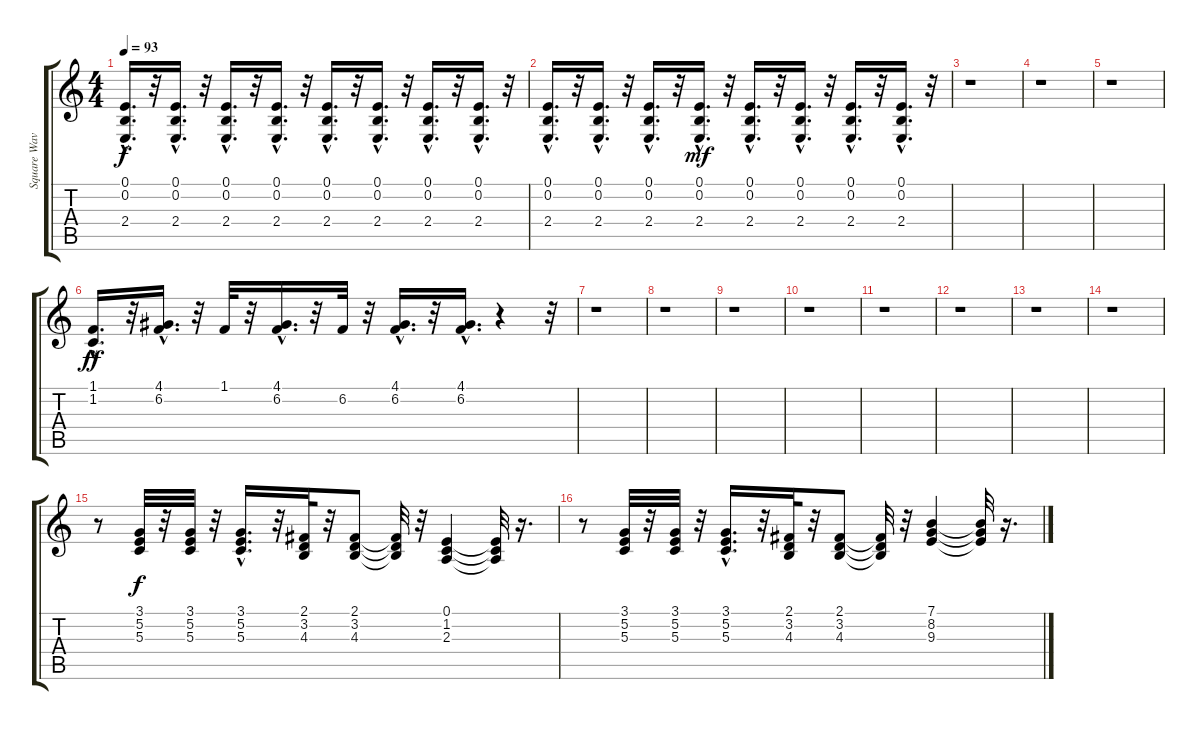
\track ("Square Wave" "Square Wav") {instrument lead1square}
\staff {score tabs}
\tuning (E4 B3 G3 D3 A2 E2) {hide}
\ts (4 4)
\tempo 93
\clef g2
\ks c
(0.1{hac} 0.2{hac} 2.4{hac}).16{d dy f} r.32 (0.1{hac} 0.2{hac} 2.4{hac}).16{d} r.32 (0.1{hac} 0.2{hac} 2.4{hac}).16{d} r.32 (0.1{hac} 0.2{hac} 2.4{hac}).16{d} r.32 (0.1{hac} 0.2{hac} 2.4{hac}).16{d} r.32 (0.1{hac} 0.2{hac} 2.4{hac}).16{d} r.32 (0.1{hac} 0.2{hac} 2.4{hac}).16{d} r.32 (0.1{hac} 0.2{hac} 2.4{hac}).16{d} r.32 |
(0.1{hac} 0.2{hac} 2.4{hac}).16{d} r.32 (0.1{hac} 0.2{hac} 2.4{hac}).16{d} r.32 (0.1{hac} 0.2{hac} 2.4{hac}).16{d} r.32 (0.1{hac} 0.2{hac} 2.4{hac}).16{d dy mf} r.32 (0.1{hac} 0.2{hac} 2.4{hac}).16{d} r.32 (0.1{hac} 0.2{hac} 2.4{hac}).16{d} r.32 (0.1{hac} 0.2{hac} 2.4{hac}).16{d} r.32 (0.1{hac} 0.2{hac} 2.4{hac}).16{d} r.32 |
r.1 |
r.1 |
r.1 |
(1.1{hac} 1.2{hac}).16{d dy ff} r.32 (4.1{hac} 6.2{hac}).16{d} r.32 1.1.32 r.32 (4.1{hac} 6.2{hac}).16{d} r.32 6.2.32 r.32 (4.1{hac} 6.2{hac}).16{d} r.32 (4.1{hac} 6.2{hac}).16{d} r.4 r.32 |
r.1 |
r.1 |
r.1 |
r.1 |
r.1 |
r.1 |
r.1 |
r.1 |
r.8 (3.1 5.2 5.3).32{dy f balance 14} r.32 (3.1 5.2 5.3).32 r.32 (3.1{hac} 5.2{hac} 5.3{hac}).16{d} r.32 (2.1 3.2 4.3).32 r.32 (2.1 3.2 4.3).8 (2.1{t} 3.2{t} 4.3{t}).32 r.32 (0.1 1.2 2.3).4 (0.1{t} 1.2{t} 2.3{t}).32 r.16{d} |
r.8 (3.1 5.2 5.3).32 r.32 (3.1 5.2 5.3).32 r.32 (3.1{hac} 5.2{hac} 5.3{hac}).16{d} r.32 (2.1 3.2 4.3).32 r.32 (2.1 3.2 4.3).8 (2.1{t} 3.2{t} 4.3{t}).32 r.32 (7.1 8.2 9.3).4 (7.1{t} 8.2{t} 9.3{t}).32 r.16{d}
